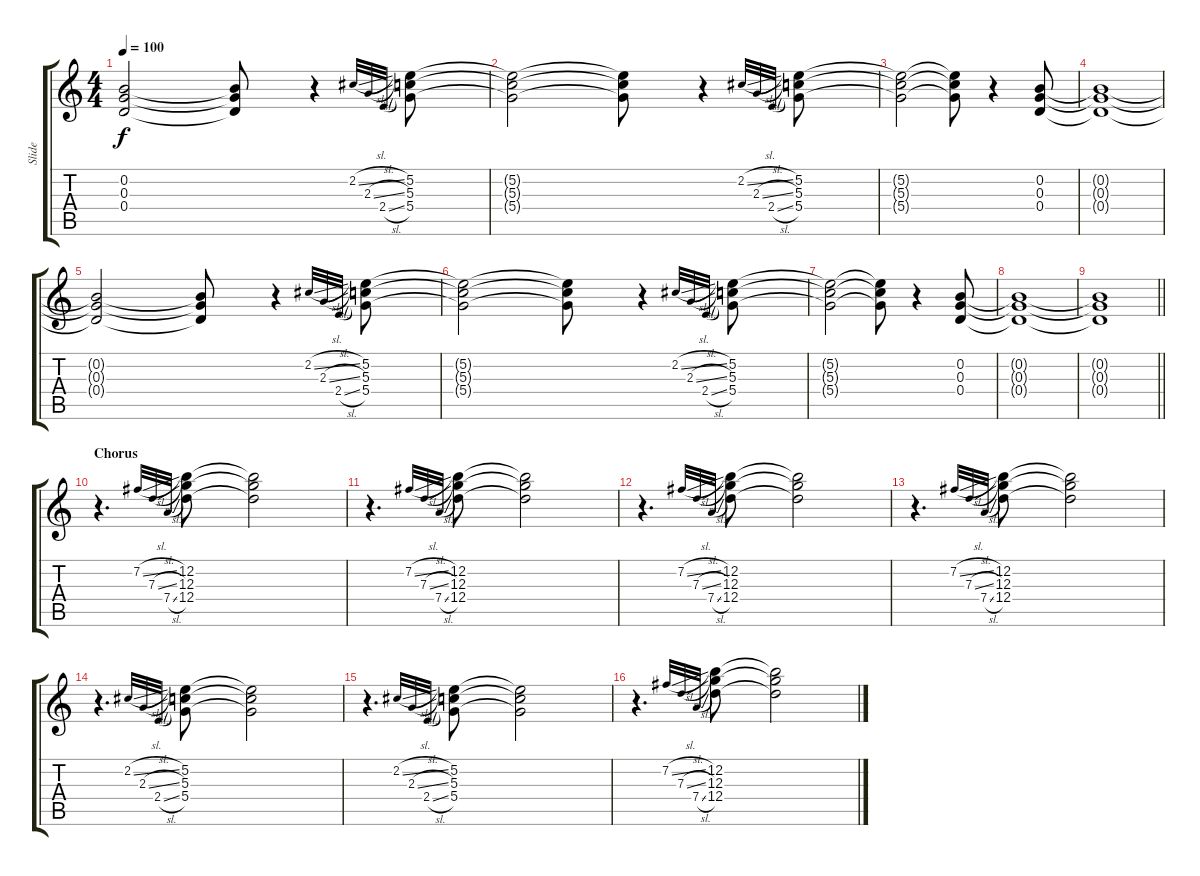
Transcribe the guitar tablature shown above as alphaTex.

\track ("Slide" "Slide") {instrument overdrivenguitar}
\staff {score tabs}
\tuning (E4 B3 G3 D3 A2 E2) {hide}
\ts (4 4)
\tempo 100
\clef g2
\ks c
(0.2{t} 0.3{t} 0.4{t}).2{dy f} (0.2{t} 0.3{t} 0.4{t}).8 r.4 2.2{sl}.32{gr onbeat} 2.3{sl}.32{gr onbeat} 2.4{sl}.32{gr onbeat} (5.2 5.3 5.4).8 |
(5.2{t} 5.3{t} 5.4{t}).2 (5.2{t} 5.3{t} 5.4{t}).8 r.4 2.2{sl}.32{gr onbeat} 2.3{sl}.32{gr onbeat} 2.4{sl}.32{gr onbeat} (5.2 5.3 5.4).8 |
(5.2{t} 5.3{t} 5.4{t}).2 (5.2{t} 5.3{t} 5.4{t}).8 r.4 (0.2 0.3 0.4).8 |
(0.2{t} 0.3{t} 0.4{t}).1 |
(0.2{t} 0.3{t} 0.4{t}).2 (0.2{t} 0.3{t} 0.4{t}).8 r.4 2.2{sl}.32{gr onbeat} 2.3{sl}.32{gr onbeat} 2.4{sl}.32{gr onbeat} (5.2 5.3 5.4).8 |
(5.2{t} 5.3{t} 5.4{t}).2 (5.2{t} 5.3{t} 5.4{t}).8 r.4 2.2{sl}.32{gr onbeat} 2.3{sl}.32{gr onbeat} 2.4{sl}.32{gr onbeat} (5.2 5.3 5.4).8 |
(5.2{t} 5.3{t} 5.4{t}).2 (5.2{t} 5.3{t} 5.4{t}).8 r.4 (0.2 0.3 0.4).8 |
(0.2{t} 0.3{t} 0.4{t}).1 |
\barLineRight lightlight
(0.2{t} 0.3{t} 0.4{t}).1 |
\section ("" "Chorus")
r.4{d} 7.2{sl}.32{gr onbeat} 7.3{sl}.32{gr onbeat} 7.4{sl}.32{gr onbeat} (12.2 12.3 12.4).8 (12.2{t} 12.3{t} 12.4{t}).2 |
r.4{d} 7.2{sl}.32{gr onbeat} 7.3{sl}.32{gr onbeat} 7.4{sl}.32{gr onbeat} (12.2 12.3 12.4).8 (12.2{t} 12.3{t} 12.4{t}).2 |
r.4{d} 7.2{sl}.32{gr onbeat} 7.3{sl}.32{gr onbeat} 7.4{sl}.32{gr onbeat} (12.2 12.3 12.4).8 (12.2{t} 12.3{t} 12.4{t}).2 |
r.4{d} 7.2{sl}.32{gr onbeat} 7.3{sl}.32{gr onbeat} 7.4{sl}.32{gr onbeat} (12.2 12.3 12.4).8 (12.2{t} 12.3{t} 12.4{t}).2 |
r.4{d} 2.2{sl}.32{gr onbeat} 2.3{sl}.32{gr onbeat} 2.4{sl}.32{gr onbeat} (5.2 5.3 5.4).8 (5.2{t} 5.3{t} 5.4{t}).2 |
r.4{d} 2.2{sl}.32{gr onbeat} 2.3{sl}.32{gr onbeat} 2.4{sl}.32{gr onbeat} (5.2 5.3 5.4).8 (5.2{t} 5.3{t} 5.4{t}).2 |
r.4{d} 7.2{sl}.32{gr onbeat} 7.3{sl}.32{gr onbeat} 7.4{sl}.32{gr onbeat} (12.2 12.3 12.4).8 (12.2{t} 12.3{t} 12.4{t}).2
